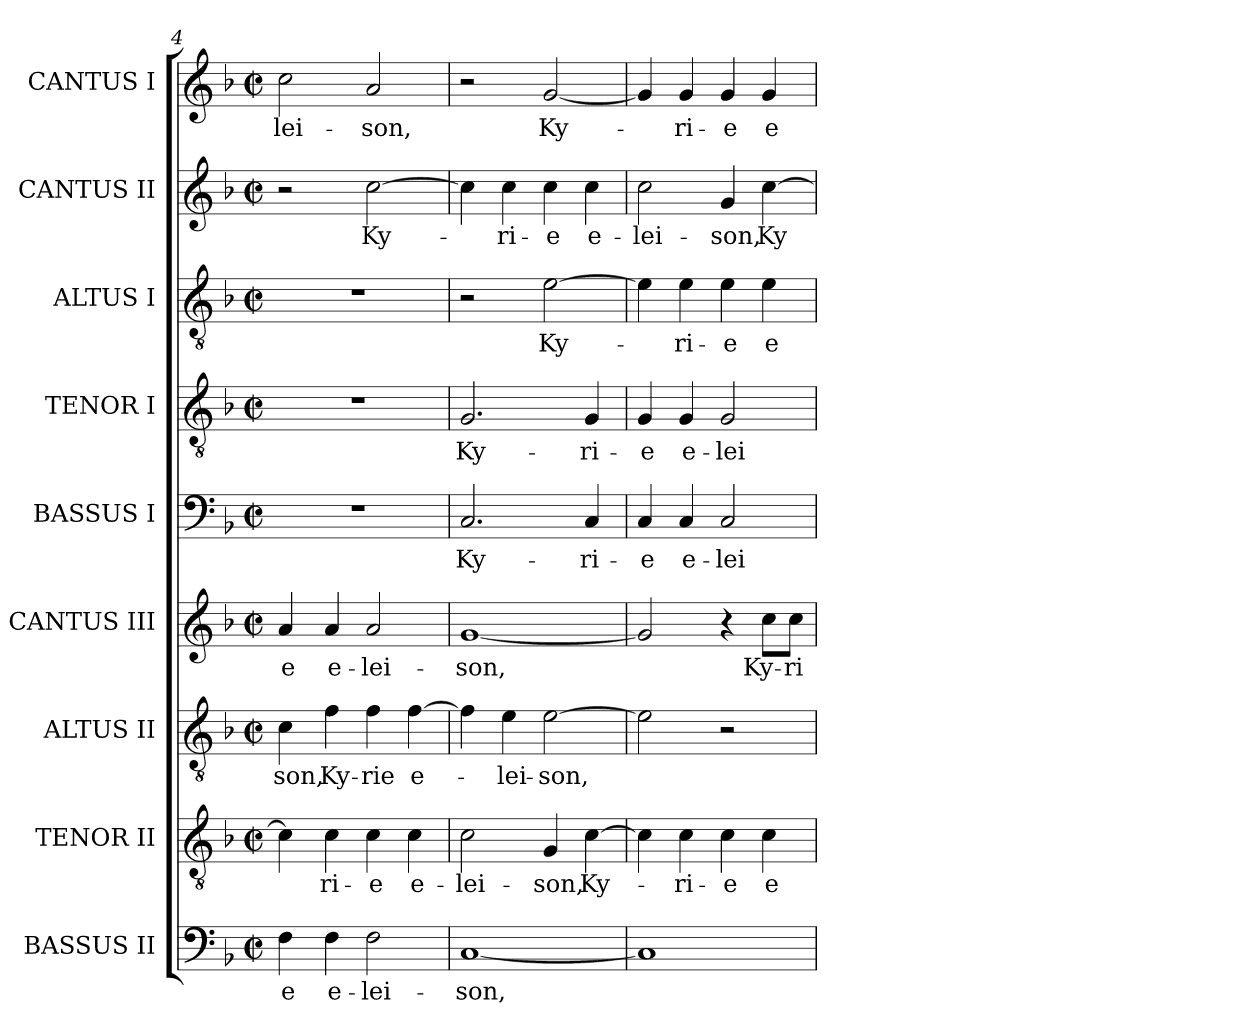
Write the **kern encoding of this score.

**kern	**text	**kern	**text	**kern	**text	**kern	**text	**kern	**text	**kern	**text	**kern	**text	**kern	**text	**kern	**text
*part9	*part9	*part8	*part8	*part7	*part7	*part6	*part6	*part5	*part5	*part4	*part4	*part3	*part3	*part2	*part2	*part1	*part1
*staff9	*staff9	*staff8	*staff8	*staff7	*staff7	*staff6	*staff6	*staff5	*staff5	*staff4	*staff4	*staff3	*staff3	*staff2	*staff2	*staff1	*staff1
*I"BASSUS II	*	*I"TENOR II	*	*I"ALTUS II	*	*I"CANTUS III	*	*I"BASSUS I	*	*I"TENOR I	*	*I"ALTUS I	*	*I"CANTUS II	*	*I"CANTUS I	*
*I'B. II	*	*I'T. II	*	*I'A. II	*	*I'C. III	*	*I'B. I	*	*I'T. I	*	*I'A. I	*	*I'C. II	*	*I'C. I	*
*clefF4	*	*clefGv2	*	*clefGv2	*	*clefG2	*	*clefF4	*	*clefGv2	*	*clefGv2	*	*clefG2	*	*clefG2	*
*	*	*ITrd7c12	*	*ITrd7c12	*	*	*	*	*	*ITrd7c12	*	*ITrd7c12	*	*	*	*	*
*k[b-]	*	*k[b-]	*	*k[b-]	*	*k[b-]	*	*k[b-]	*	*k[b-]	*	*k[b-]	*	*k[b-]	*	*k[b-]	*
*F:	*	*F:	*	*F:	*	*F:	*	*F:	*	*F:	*	*F:	*	*F:	*	*F:	*
*M2/2	*	*M2/2	*	*M2/2	*	*M2/2	*	*M2/2	*	*M2/2	*	*M2/2	*	*M2/2	*	*M2/2	*
*met(c|)	*	*met(c|)	*	*met(c|)	*	*met(c|)	*	*met(c|)	*	*met(c|)	*	*met(c|)	*	*met(c|)	*	*met(c|)	*
=4	=4	=4	=4	=4	=4	=4	=4	=4	=4	=4	=4	=4	=4	=4	=4	=4	=4
!	!LO:LY:b:color=#000000	!	!	!	!	!	!	!	!	!	!	!	!	!	!	!	!
!	!	!	!	!	!LO:LY:b:color=#000000	!	!	!	!	!	!	!	!	!	!	!	!
!	!	!	!	!	!	!	!LO:LY:b:color=#000000	!	!	!	!	!	!	!	!	!	!
!	!	!	!	!	!	!	!	!	!	!	!	!	!	!	!	!	!LO:LY:b:color=#000000
4Fi\	-e	4Ci\]	.	4Ci\	-son,	4ai/	-e	1r	.	1r	.	1r	.	2r	.	2cci\	-lei-
!	!LO:LY:b:color=#000000	!	!	!	!	!	!	!	!	!	!	!	!	!	!	!	!
!	!	!	!LO:LY:b:color=#000000	!	!	!	!	!	!	!	!	!	!	!	!	!	!
!	!	!	!	!	!LO:LY:b:color=#000000	!	!	!	!	!	!	!	!	!	!	!	!
!	!	!	!	!	!	!	!LO:LY:b:color=#000000	!	!	!	!	!	!	!	!	!	!
4Fi\	e-	4Ci\	-ri-	4Fi\	Ky-	4ai/	e-	.	.	.	.	.	.	.	.	.	.
!	!LO:LY:b:color=#000000	!	!	!	!	!	!	!	!	!	!	!	!	!	!	!	!
!	!	!	!LO:LY:b:color=#000000	!	!	!	!	!	!	!	!	!	!	!	!	!	!
!	!	!	!	!	!LO:LY:b:color=#000000	!	!	!	!	!	!	!	!	!	!	!	!
!	!	!	!	!	!	!	!LO:LY:b:color=#000000	!	!	!	!	!	!	!	!	!	!
!	!	!	!	!	!	!	!	!	!	!	!	!	!	!	!LO:LY:b:color=#000000	!	!
!	!	!	!	!	!	!	!	!	!	!	!	!	!	!	!	!	!LO:LY:b:color=#000000
2Fi\	-lei-	4Ci\	-e	4Fi\	-rie	2ai/	-lei-	.	.	.	.	.	.	[>2cci\	Ky-	2ai/	-son,
!	!	!	!LO:LY:b:color=#000000	!	!	!	!	!	!	!	!	!	!	!	!	!	!
!	!	!	!	!	!LO:LY:b:color=#000000	!	!	!	!	!	!	!	!	!	!	!	!
.	.	4Ci\	e-	[>4Fi\	e-	.	.	.	.	.	.	.	.	.	.	.	.
=5	=5	=5	=5	=5	=5	=5	=5	=5	=5	=5	=5	=5	=5	=5	=5	=5	=5
!	!LO:LY:b:color=#000000	!	!	!	!	!	!	!	!	!	!	!	!	!	!	!	!
!	!	!	!LO:LY:b:color=#000000	!	!	!	!	!	!	!	!	!	!	!	!	!	!
!	!	!	!	!	!	!	!LO:LY:b:color=#000000	!	!	!	!	!	!	!	!	!	!
!	!	!	!	!	!	!	!	!	!LO:LY:b:color=#000000	!	!	!	!	!	!	!	!
!	!	!	!	!	!	!	!	!	!	!	!LO:LY:b:color=#000000	!	!	!	!	!	!
[<1Ci	-son,	2Ci\	-lei-	4Fi\]	.	[<1gi	-son,	2.Ci/	Ky-	2.GGi/	Ky-	2r	.	4cci\]	.	2r	.
!	!	!	!	!	!LO:LY:b:color=#000000	!	!	!	!	!	!	!	!	!	!	!	!
!	!	!	!	!	!	!	!	!	!	!	!	!	!	!	!LO:LY:b:color=#000000	!	!
.	.	.	.	4Ei\	-lei-	.	.	.	.	.	.	.	.	4cci\	-ri-	.	.
!	!	!	!LO:LY:b:color=#000000	!	!	!	!	!	!	!	!	!	!	!	!	!	!
!	!	!	!	!	!LO:LY:b:color=#000000	!	!	!	!	!	!	!	!	!	!	!	!
!	!	!	!	!	!	!	!	!	!	!	!	!	!LO:LY:b:color=#000000	!	!	!	!
!	!	!	!	!	!	!	!	!	!	!	!	!	!	!	!LO:LY:b:color=#000000	!	!
!	!	!	!	!	!	!	!	!	!	!	!	!	!	!	!	!	!LO:LY:b:color=#000000
.	.	4GGi/	-son,	[>2Ei\	-son,	.	.	.	.	.	.	[>2Ei\	Ky-	4cci\	-e	[<2gi/	Ky-
!	!	!	!LO:LY:b:color=#000000	!	!	!	!	!	!	!	!	!	!	!	!	!	!
!	!	!	!	!	!	!	!	!	!LO:LY:b:color=#000000	!	!	!	!	!	!	!	!
!	!	!	!	!	!	!	!	!	!	!	!LO:LY:b:color=#000000	!	!	!	!	!	!
!	!	!	!	!	!	!	!	!	!	!	!	!	!	!	!LO:LY:b:color=#000000	!	!
.	.	[>4Ci\	Ky-	.	.	.	.	4Ci/	-ri-	4GGi/	-ri-	.	.	4cci\	e-	.	.
=6	=6	=6	=6	=6	=6	=6	=6	=6	=6	=6	=6	=6	=6	=6	=6	=6	=6
!	!	!	!	!	!	!	!	!	!LO:LY:b:color=#000000	!	!	!	!	!	!	!	!
!	!	!	!	!	!	!	!	!	!	!	!LO:LY:b:color=#000000	!	!	!	!	!	!
!	!	!	!	!	!	!	!	!	!	!	!	!	!	!	!LO:LY:b:color=#000000	!	!
1Ci]	.	4Ci\]	.	2Ei\]	.	2gi/]	.	4Ci/	-e	4GGi/	-e	4Ei\]	.	2cci\	-lei-	4gi/]	.
!	!	!	!LO:LY:b:color=#000000	!	!	!	!	!	!	!	!	!	!	!	!	!	!
!	!	!	!	!	!	!	!	!	!LO:LY:b:color=#000000	!	!	!	!	!	!	!	!
!	!	!	!	!	!	!	!	!	!	!	!LO:LY:b:color=#000000	!	!	!	!	!	!
!	!	!	!	!	!	!	!	!	!	!	!	!	!LO:LY:b:color=#000000	!	!	!	!
!	!	!	!	!	!	!	!	!	!	!	!	!	!	!	!	!	!LO:LY:b:color=#000000
.	.	4Ci\	-ri-	.	.	.	.	4Ci/	e-	4GGi/	e-	4Ei\	-ri-	.	.	4gi/	-ri-
!	!	!	!LO:LY:b:color=#000000	!	!	!	!	!	!	!	!	!	!	!	!	!	!
!	!	!	!	!	!	!	!	!	!LO:LY:b:color=#000000	!	!	!	!	!	!	!	!
!	!	!	!	!	!	!	!	!	!	!	!LO:LY:b:color=#000000	!	!	!	!	!	!
!	!	!	!	!	!	!	!	!	!	!	!	!	!LO:LY:b:color=#000000	!	!	!	!
!	!	!	!	!	!	!	!	!	!	!	!	!	!	!	!LO:LY:b:color=#000000	!	!
!	!	!	!	!	!	!	!	!	!	!	!	!	!	!	!	!	!LO:LY:b:color=#000000
.	.	4Ci\	-e	2r	.	4r	.	2Ci/	-lei-	2GGi/	-lei-	4Ei\	-e	4gi/	-son,	4gi/	-e
!	!	!	!LO:LY:b:color=#000000	!	!	!	!	!	!	!	!	!	!	!	!	!	!
!	!	!	!	!	!	!	!LO:LY:b:color=#000000	!	!	!	!	!	!	!	!	!	!
!	!	!	!	!	!	!	!	!	!	!	!	!	!LO:LY:b:color=#000000	!	!	!	!
!	!	!	!	!	!	!	!	!	!	!	!	!	!	!	!LO:LY:b:color=#000000	!	!
!	!	!	!	!	!	!	!	!	!	!	!	!	!	!	!	!	!LO:LY:b:color=#000000
.	.	4Ci\	e-	.	.	8cci\L	Ky-	.	.	.	.	4Ei\	e-	[>4cci\	Ky-	4gi/	e-
!	!	!	!	!	!	!	!LO:LY:b:color=#000000	!	!	!	!	!	!	!	!	!	!
.	.	.	.	.	.	8cci\J	-ri-	.	.	.	.	.	.	.	.	.	.
=	=	=	=	=	=	=	=	=	=	=	=	=	=	=	=	=	=
*-	*-	*-	*-	*-	*-	*-	*-	*-	*-	*-	*-	*-	*-	*-	*-	*-	*-
